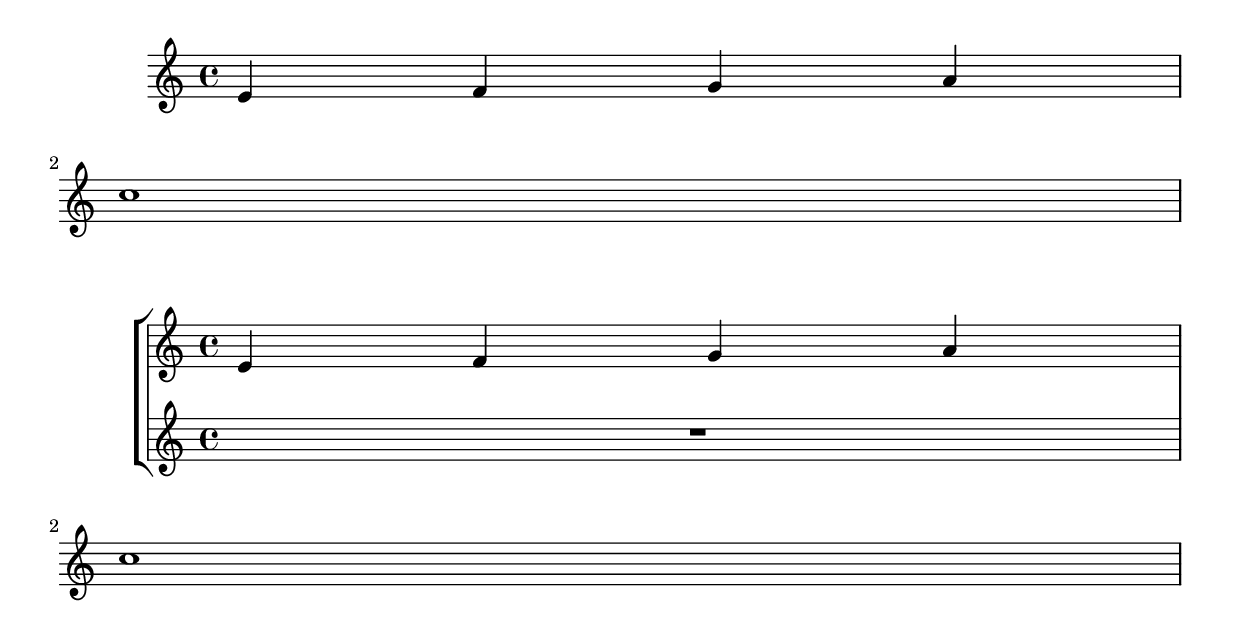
%% Do not edit this file; it is automatically
%% generated from LSR http://lsr.dsi.unimi.it
%% This file is in the public domain.
\version "2.13.20"

\header {
  lsrtags = "staff-notation, tweaks-and-overrides, breaks"

%% Translation of GIT committish: e0aa246e0ed1a86dc41a99ab79bff822d3320aa7
  texidoces = "
El primer pentagrama vacío también se puede suprimir de la
partitura estableciendo la propiedad @code{remove-first} de
@code{VerticalAxisGroup}.  Esto se puede hacer globalmente dentro
del bloque @code{\\layout}, o localmente dentro del pentagrama
concreto que se quiere suprimir.  En este último caso, tenemos que
especificar el contexto (@code{Staff} se aplica sólo al pentagrama
actual) delante de la propiedad.

El pentagrama inferior del segundo grupo no se elimina, porque el
ajuste sólo se aplica al pentagrama concreto dentro del que se
escribe.

"
  doctitlees = "Quitar la primera línea vacía"


%% Translation of GIT committish: 0a868be38a775ecb1ef935b079000cebbc64de40
  texidocde = "
Ein leeres Notensystem kann auch aus der ersten Zeile einer Partitur
entfernt werden, indem die Eigenschaft @code{remove-first} der
@code{VerticalAxisGroup}-Eigenschaft eingesetzt wird.  Das kann
man global in einer @code{\\layout}-Umgebung oder lokal in dem
bestimmten Notensystem machen, das entfernt werden soll.  In letzterem
Fall muss man den Kontext angeben.

Das untere Notensystem der zweiten Systemgruppe wird nicht entfernt,
weil in die Einstellungen in dem Schnipsel nur für das eine Notensystem
gültig sind.

"
  doctitlede = "Die erste leere Notenzeile auch entfernen"

%% Translation of GIT committish: 4ab2514496ac3d88a9f3121a76f890c97cedcf4e
  texidocfr = "
Par défaut, le premier système comportera absolument toutes les portées.
Si vous voulez masquer les portées vides y compris pour le premier
système, vous devrez activer la propriété @code{remove-first} du
@code{VerticalAxisGroup}.  Mentionnée dans un bloc @code{\\layout},
cette commande agira de manière globale.  Pour qu'elle ne soit effective
que pour une portée individuelle, vous devrez également spécifier le
contexte (@code{Staff} pour qu'il ne concerne que la portée en cours) en
préfixe de la propriété.

La première ligne inférieure du deuxième @code{StaffGroup} est bien
présente, pour la simple raison que le réglage en question ne s'applique
qu'à la portée dans laquelle il a été inscrit.

"
  doctitlefr = "Masquage de la première ligne si elle est vide"


  texidoc = "
The first empty staff can also be removed from the score by setting the
@code{VerticalAxisGroup} property @code{remove-first}. This can be done
globally inside the @code{\\layout} block, or locally inside the
specific staff that should be removed.  In the latter case, you have to
specify the context (@code{Staff} applies only to the current staff) in
front of the property.

The lower staff of the second staff group is not removed, because the
setting applies only to the specific staff inside of which it is
written.

"
  doctitle = "Removing the first empty line"
} % begin verbatim

\layout {
  \context {
    \Staff \RemoveEmptyStaves
    % To use the setting globally, uncomment the following line:
    % \override VerticalAxisGroup #'remove-first = ##t
  }
}
\new StaffGroup <<
  \new Staff \relative c' {
    e4 f g a \break
    c1
  }
  \new Staff {
    % To use the setting globally, comment this line,
    % uncomment the line in the \layout block above
    \override Staff.VerticalAxisGroup #'remove-first = ##t
    R1 \break
    R
  }
>>
\new StaffGroup <<
  \new Staff \relative c' {
    e4 f g a \break
    c1
  }
  \new Staff {
    R1 \break
    R
  }
>>

